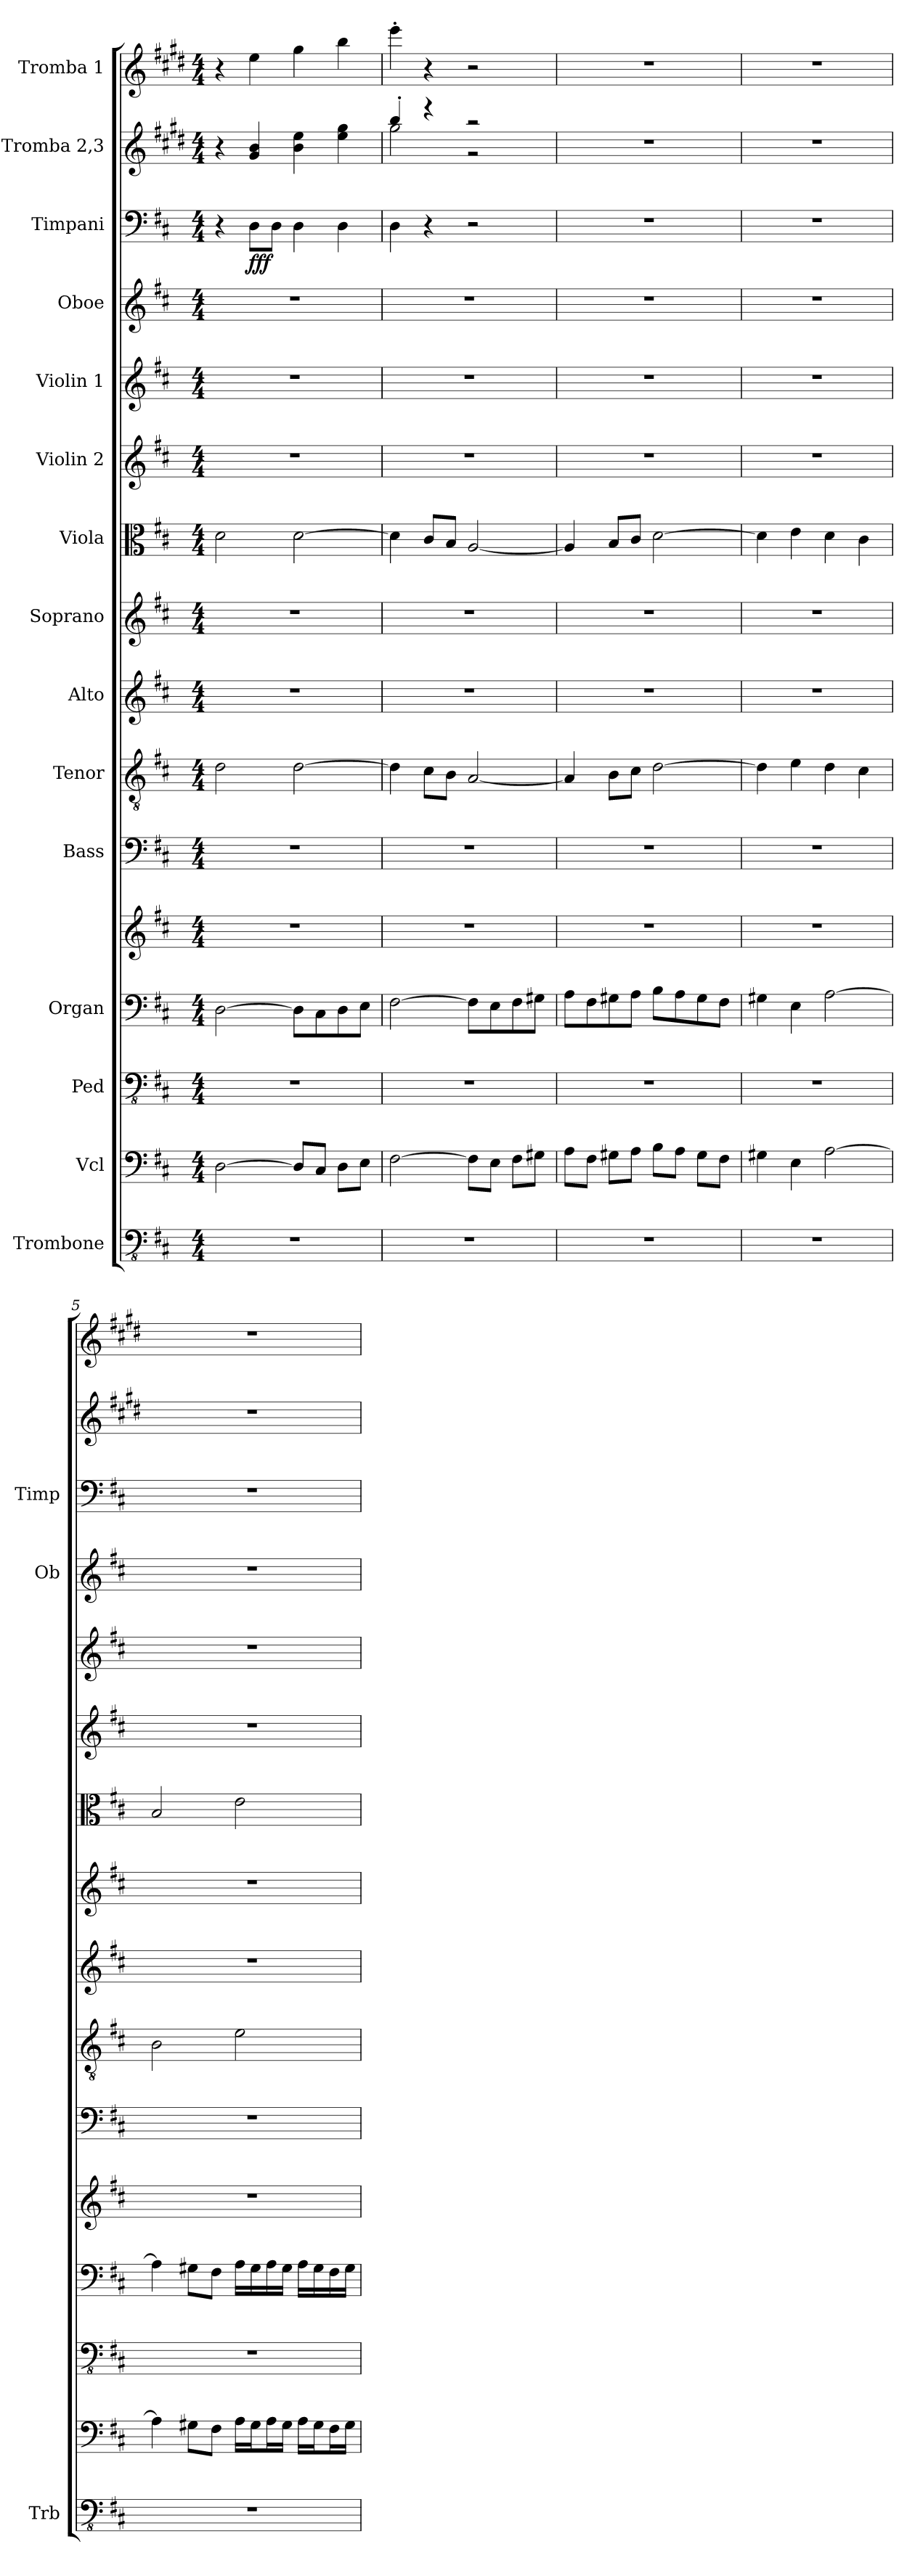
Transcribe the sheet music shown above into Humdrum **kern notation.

**kern	**kern	**kern	**kern	**kern	**kern	**kern	**kern	**kern	**kern	**kern	**kern	**kern	**kern	**dynam	**kern	**kern
*part15	*part14	*part13	*part12	*part12	*part11	*part10	*part9	*part8	*part7	*part6	*part5	*part4	*part3	*part3	*part2	*part1
*staff16	*staff15	*staff14	*staff13	*staff12	*staff11	*staff10	*staff9	*staff8	*staff7	*staff6	*staff5	*staff4	*staff3	*staff3	*staff2	*staff1
*I"Trombone	*I"Vcl	*I"Ped	*I"Organ	*	*I"Bass	*I"Tenor	*I"Alto	*I"Soprano	*I"Viola	*I"Violin 2	*I"Violin 1	*I"Oboe	*I"Timpani	*	*I"Tromba 2,3	*I"Tromba 1
*I'Trb	*	*	*	*	*	*	*	*	*	*	*	*I'Ob	*I'Timp	*	*	*
*clefFv4	*clefF4	*clefFv4	*clefF4	*clefG2	*clefF4	*clefGv2	*clefG2	*clefG2	*clefC3	*clefG2	*clefG2	*clefG2	*clefF4	*	*clefG2	*clefG2
*	*	*	*	*	*	*	*	*	*	*	*	*	*	*	*ITrd1c2	*ITrd1c2
*k[f#c#]	*k[f#c#]	*k[f#c#]	*k[f#c#]	*k[f#c#]	*k[f#c#]	*k[f#c#]	*k[f#c#]	*k[f#c#]	*k[f#c#]	*k[f#c#]	*k[f#c#]	*k[f#c#]	*k[f#c#]	*	*k[f#c#]	*k[f#c#]
*M4/4	*M4/4	*M4/4	*M4/4	*M4/4	*M4/4	*M4/4	*M4/4	*M4/4	*M4/4	*M4/4	*M4/4	*M4/4	*M4/4	*	*M4/4	*M4/4
=1	=1	=1	=1	=1	=1	=1	=1	=1	=1	=1	=1	=1	=1	=1	=1	=1
1r	[2D\	1r	[2D\	1r	1r	2d\	1r	1r	2d\	1r	1r	1r	4r	.	4r	4r
!	!	!	!	!	!	!	!	!	!	!	!	!	!	!LO:DY:b	!	!
.	.	.	.	.	.	.	.	.	.	.	.	.	8D\L	fff	4f#/ 4a/	4dd\
.	.	.	.	.	.	.	.	.	.	.	.	.	8D\J	.	.	.
.	8D/L]	.	8D\L]	.	.	[2d\	.	.	[2d\	.	.	.	4D\	.	4a\ 4dd\	4ff#\
.	8C#/J	.	8C#\	.	.	.	.	.	.	.	.	.	.	.	.	.
.	8D\L	.	8D\	.	.	.	.	.	.	.	.	.	4D\	.	4dd\ 4ff#\	4aa\
.	8E\J	.	8E\J	.	.	.	.	.	.	.	.	.	.	.	.	.
=2	=2	=2	=2	=2	=2	=2	=2	=2	=2	=2	=2	=2	=2	=2	=2	=2
*	*	*	*	*	*	*	*	*	*	*	*	*	*	*	*^	*
1r	[2F#\	1r	[2F#\	1r	1r	4d\]	1r	1r	4d\]	1r	1r	1r	4D\	.	4aa'/	2ff#\	4ddd'\
.	.	.	.	.	.	8c#\L	.	.	8c#/L	.	.	.	4r	.	4r	.	4r
.	.	.	.	.	.	8B\J	.	.	8B/J	.	.	.	.	.	.	.	.
.	8F#\L]	.	8F#\L]	.	.	[2A/	.	.	[2A/	.	.	.	2r	.	2r	2r	2r
.	8E\J	.	8E\	.	.	.	.	.	.	.	.	.	.	.	.	.	.
.	8F#\L	.	8F#\	.	.	.	.	.	.	.	.	.	.	.	.	.	.
.	8G#X\J	.	8G#X\J	.	.	.	.	.	.	.	.	.	.	.	.	.	.
*	*	*	*	*	*	*	*	*	*	*	*	*	*	*	*v	*v	*
=3	=3	=3	=3	=3	=3	=3	=3	=3	=3	=3	=3	=3	=3	=3	=3	=3
1r	8A\L	1r	8A\L	1r	1r	4A/]	1r	1r	4A/]	1r	1r	1r	1r	.	1r	1r
.	8F#\J	.	8F#\	.	.	.	.	.	.	.	.	.	.	.	.	.
.	8G#X\L	.	8G#X\	.	.	8B\L	.	.	8B/L	.	.	.	.	.	.	.
.	8A\J	.	8A\J	.	.	8c#\J	.	.	8c#/J	.	.	.	.	.	.	.
.	8B\L	.	8B\L	.	.	[2d\	.	.	[2d\	.	.	.	.	.	.	.
.	8A\J	.	8A\	.	.	.	.	.	.	.	.	.	.	.	.	.
.	8G#\L	.	8G#\	.	.	.	.	.	.	.	.	.	.	.	.	.
.	8F#\J	.	8F#\J	.	.	.	.	.	.	.	.	.	.	.	.	.
=4	=4	=4	=4	=4	=4	=4	=4	=4	=4	=4	=4	=4	=4	=4	=4	=4
1r	4G#X\	1r	4G#X\	1r	1r	4d\]	1r	1r	4d\]	1r	1r	1r	1r	.	1r	1r
.	4E\	.	4E\	.	.	4e\	.	.	4e\	.	.	.	.	.	.	.
.	[2A\	.	[2A\	.	.	4d\	.	.	4d\	.	.	.	.	.	.	.
.	.	.	.	.	.	4c#\	.	.	4c#\	.	.	.	.	.	.	.
=5	=5	=5	=5	=5	=5	=5	=5	=5	=5	=5	=5	=5	=5	=5	=5	=5
1r	4A\]	1r	4A\]	1r	1r	2B\	1r	1r	2B/	1r	1r	1r	1r	.	1r	1r
.	8G#X\L	.	8G#X\L	.	.	.	.	.	.	.	.	.	.	.	.	.
.	8F#\J	.	8F#\J	.	.	.	.	.	.	.	.	.	.	.	.	.
.	16A\LL	.	16A\LL	.	.	2e\	.	.	2e\	.	.	.	.	.	.	.
.	16G#\J	.	16G#\	.	.	.	.	.	.	.	.	.	.	.	.	.
.	16A\L	.	16A\	.	.	.	.	.	.	.	.	.	.	.	.	.
.	16G#\JJ	.	16G#\JJ	.	.	.	.	.	.	.	.	.	.	.	.	.
.	16A\LL	.	16A\LL	.	.	.	.	.	.	.	.	.	.	.	.	.
.	16G#\J	.	16G#\	.	.	.	.	.	.	.	.	.	.	.	.	.
.	16F#\L	.	16F#\	.	.	.	.	.	.	.	.	.	.	.	.	.
.	16G#\JJ	.	16G#\JJ	.	.	.	.	.	.	.	.	.	.	.	.	.
=	=	=	=	=	=	=	=	=	=	=	=	=	=	=	=	=
*-	*-	*-	*-	*-	*-	*-	*-	*-	*-	*-	*-	*-	*-	*-	*-	*-
